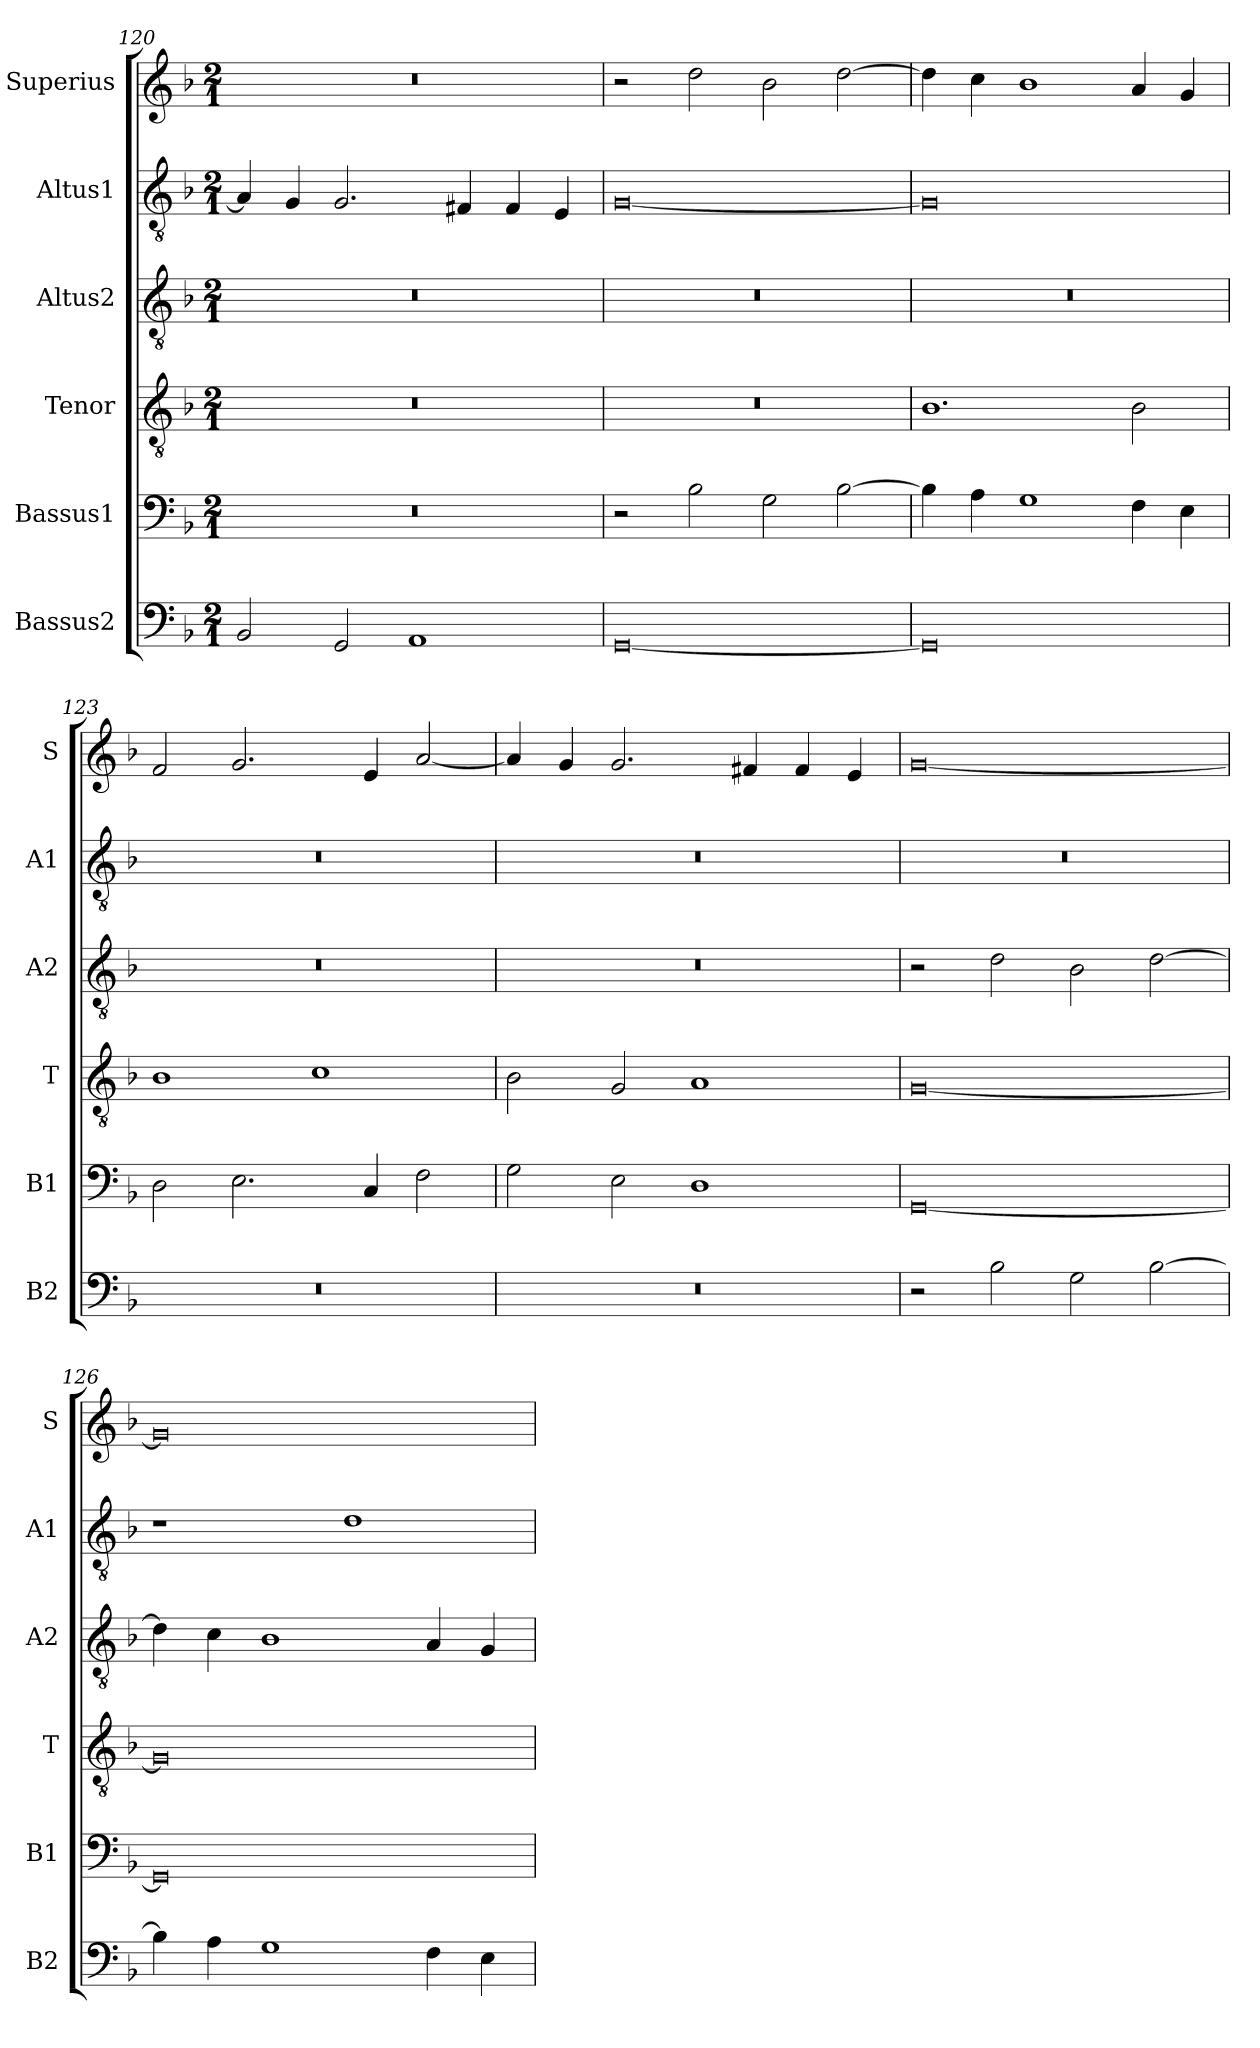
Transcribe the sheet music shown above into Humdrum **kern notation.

**kern	**kern	**kern	**kern	**kern	**kern
*part6	*part5	*part4	*part3	*part2	*part1
*staff6	*staff5	*staff4	*staff3	*staff2	*staff1
*I"Bassus2	*I"Bassus1	*I"Tenor	*I"Altus2	*I"Altus1	*I"Superius
*I'B2	*I'B1	*I'T	*I'A2	*I'A1	*I'S
*clefF4	*clefF4	*clefGv2	*clefGv2	*clefGv2	*clefG2
*k[b-]	*k[b-]	*k[b-]	*k[b-]	*k[b-]	*k[b-]
*M2/1	*M2/1	*M2/1	*M2/1	*M2/1	*M2/1
=120	=120	=120	=120	=120	=120
2BB-/	0r	0r	0r	4A/]	0r
.	.	.	.	4G/	.
2GG/	.	.	.	2.G/	.
1AA	.	.	.	.	.
.	.	.	.	4F#X/	.
.	.	.	.	4F#/	.
.	.	.	.	4E/	.
=121	=121	=121	=121	=121	=121
[0GG	2r	0r	0r	[0G	2r
.	2B-\	.	.	.	2dd\
.	2G\	.	.	.	2b-\
.	[2B-\	.	.	.	[2dd\
=122	=122	=122	=122	=122	=122
0GG]	4B-\]	1.B-	0r	0G]	4dd\]
.	4A\	.	.	.	4cc\
.	1G	.	.	.	1b-
.	4F\	2B-\	.	.	4a/
.	4E\	.	.	.	4g/
=123	=123	=123	=123	=123	=123
0r	2D\	1B-	0r	0r	2f/
.	2.E\	.	.	.	2.g/
.	.	1c	.	.	.
.	4C/	.	.	.	4e/
.	2F\	.	.	.	[2a/
=124	=124	=124	=124	=124	=124
0r	2G\	2B-\	0r	0r	4a/]
.	.	.	.	.	4g/
.	2E\	2G/	.	.	2.g/
.	1D	1A	.	.	.
.	.	.	.	.	4f#X/
.	.	.	.	.	4f#/
.	.	.	.	.	4e/
=125	=125	=125	=125	=125	=125
2r	[0GG	[0G	2r	0r	[0g
2B-\	.	.	2d\	.	.
2G\	.	.	2B-\	.	.
[2B-\	.	.	[2d\	.	.
=126	=126	=126	=126	=126	=126
4B-\]	0GG]	0G]	4d\]	1r	0g]
4A\	.	.	4c\	.	.
1G	.	.	1B-	.	.
.	.	.	.	1d	.
4F\	.	.	4A/	.	.
4E\	.	.	4G/	.	.
=	=	=	=	=	=
*-	*-	*-	*-	*-	*-
